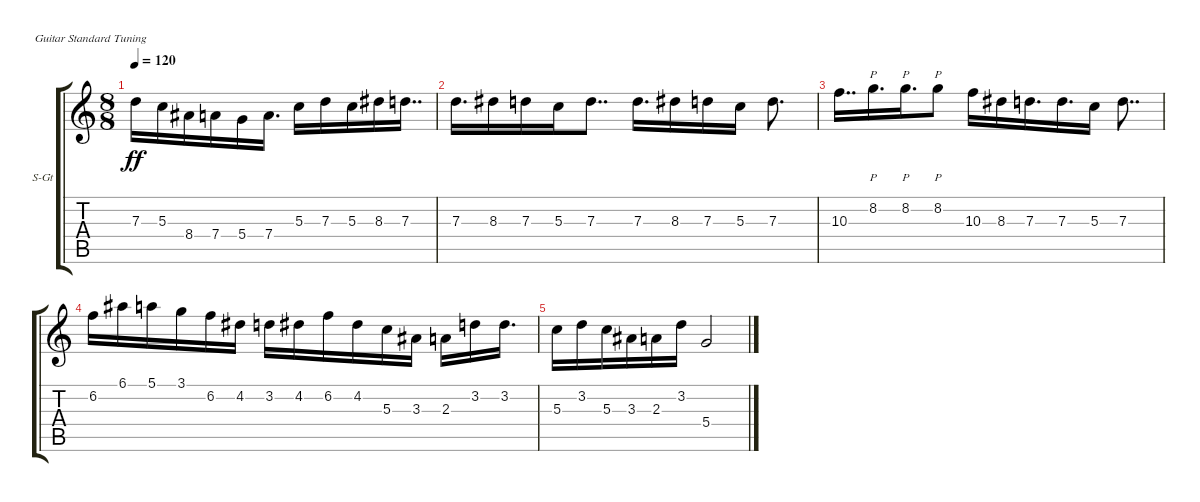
\defaultSystemsLayout 4
\bracketExtendMode groupsimilarinstruments
\firstSystemTrackNameOrientation horizontal
\otherSystemsTrackNameOrientation horizontal
\track ("Steel Guitar" "S-Gt") {instrument acousticguitarsteel}
\staff {score tabs}
\tuning (E4 B3 G3 D3 A2 E2)
\ts (8 8)
\tempo 120
\clef g2
\ks c
7.3.16{dy ff} 5.3.16 8.4.16 7.4.16 5.4.16 7.4.16{d} 5.3.16 7.3.16 5.3.16 8.3.16 7.3.16{dd} |
7.3.16{d} 8.3.16 7.3.16 5.3.16 7.3.8{dd} 7.3.16{d} 8.3.16 7.3.16 5.3.16 7.3.8{d} |
10.3.16{dd} 8.2.16{p d} 8.2.16{p d} 8.2.8{p} 10.3.16 8.3.16 7.3.16{d} 7.3.16{d} 5.3.16 7.3.8{dd} |
6.2.16 6.1.16 5.1.16 3.1.16 6.2.16 4.2.16 3.2.16 4.2.16 6.2.16 4.2.16 5.3.16 3.3.16 2.3.16 3.2.16 3.2.16{d} |
5.3.16 3.2.16 5.3.16 3.3.16 2.3.16 3.2.16 5.4.2
